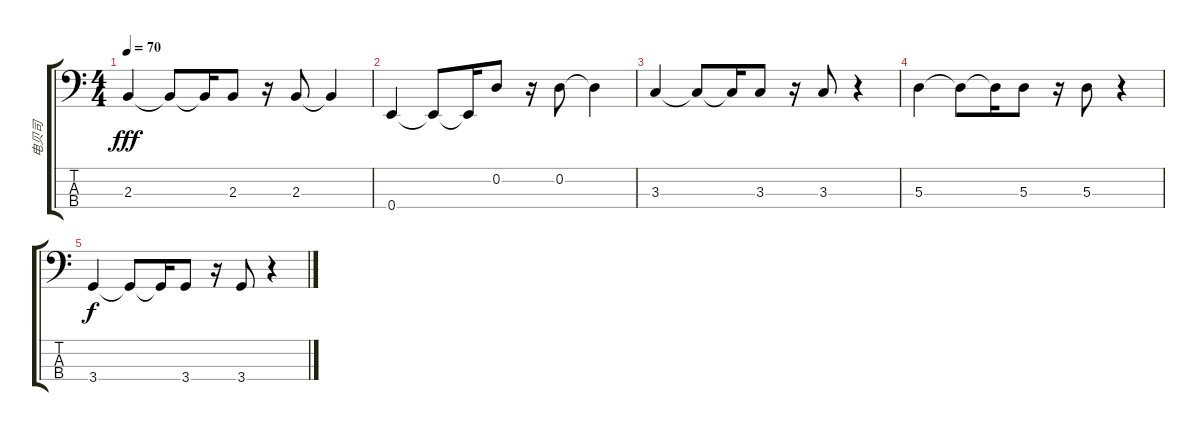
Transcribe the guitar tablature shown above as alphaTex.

\track ("电贝司" "电贝司") {instrument electricbassfinger}
\staff {score tabs}
\tuning (G2 D2 A1 E1) {hide}
\ts (4 4)
\tempo 70
\clef f4
\ks c
2.3.4{dy fff} 2.3{t}.8 2.3{t}.16 2.3.8 r.16 2.3.8 2.3{t}.4 |
0.4.4 0.4{t}.8 0.4{t}.16 0.2.8 r.16 0.2.8 0.2{t}.4 |
3.3.4 3.3{t}.8 3.3{t}.16 3.3.8 r.16 3.3.8 r.4 |
5.3.4 5.3{t}.8 5.3{t}.16 5.3.8 r.16 5.3.8 r.4 |
3.4.4{dy f} 3.4{t}.8 3.4{t}.16 3.4.8 r.16 3.4.8 r.4
